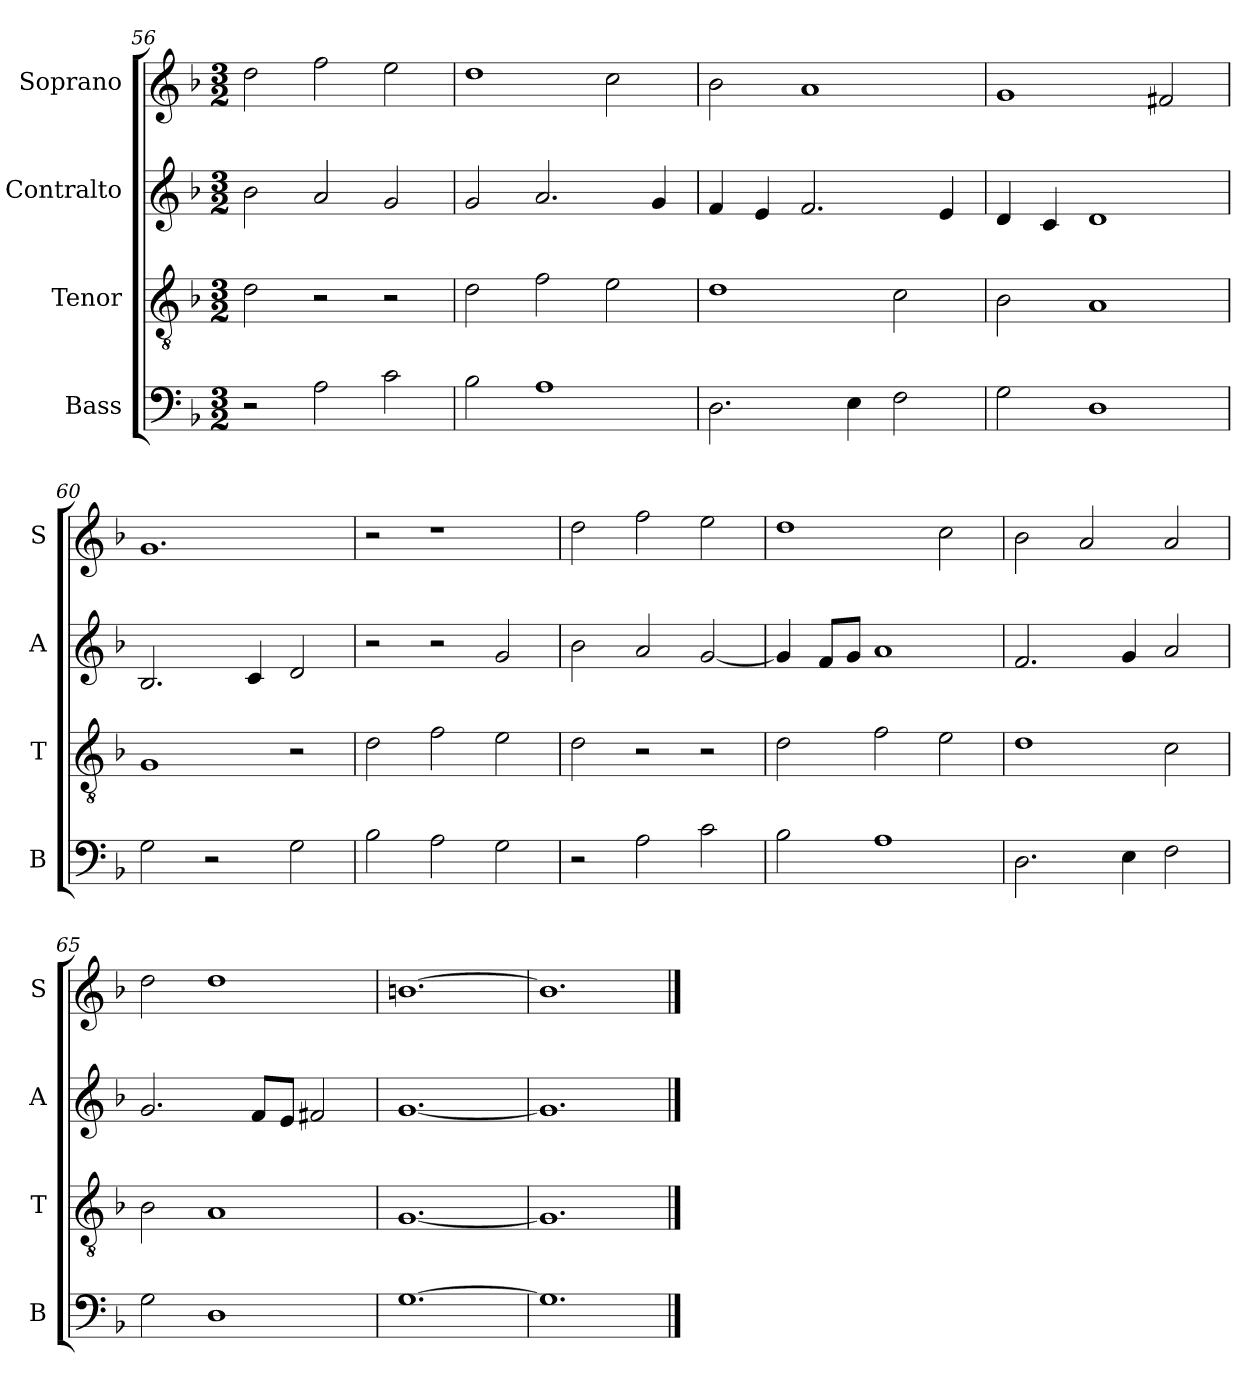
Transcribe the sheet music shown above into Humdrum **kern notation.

**kern	**kern	**kern	**kern
*part4	*part3	*part2	*part1
*staff4	*staff3	*staff2	*staff1
*I"Bass	*I"Tenor	*I"Contralto	*I"Soprano
*I'B	*I'T	*I'A	*I'S
*clefF4	*clefGv2	*clefG2	*clefG2
*k[b-]	*k[b-]	*k[b-]	*k[b-]
*G:dor	*G:dor	*G:dor	*G:dor
*M3/2	*M3/2	*M3/2	*M3/2
=56	=56	=56	=56
2r	2d	2b-	2dd
2A	2r	2a	2ff
2c	2r	2g	2ee
=57	=57	=57	=57
2B-	2d	2g	1dd
1A	2f	2.a	.
.	2e	.	2cc
.	.	4g	.
=58	=58	=58	=58
2.D	1d	4f	2b-
.	.	4e	.
.	.	2.f	1a
4E	.	.	.
2F	2c	.	.
.	.	4e	.
=59	=59	=59	=59
2G	2B-	4d	1g
.	.	4c	.
1D	1A	1d	.
.	.	.	2f#X
=60	=60	=60	=60
2G	1G	2.B-	1.g
2r	.	.	.
.	.	4c	.
2G	2r	2d	.
=61	=61	=61	=61
2B-	2d	2r	2r
2A	2f	2r	1r
2G	2e	2g	.
=62	=62	=62	=62
2r	2d	2b-	2dd
2A	2r	2a	2ff
2c	2r	[2g	2ee
=63	=63	=63	=63
2B-	2d	4g]	1dd
.	.	8f/L	.
.	.	8g/J	.
1A	2f	1a	.
.	2e	.	2cc
=64	=64	=64	=64
2.D	1d	2.f	2b-
.	.	.	2a
4E	.	4g	.
2F	2c	2a	2a
=65	=65	=65	=65
2G	2B-	2.g	2dd
1D	1A	.	1dd
.	.	8f/L	.
.	.	8e/J	.
.	.	2f#X	.
=66	=66	=66	=66
[1.G	[1.G	[1.g	[1.bn
=67	=67	=67	=67
1.G]	1.G]	1.g]	1.b]
==	==	==	==
*-	*-	*-	*-
